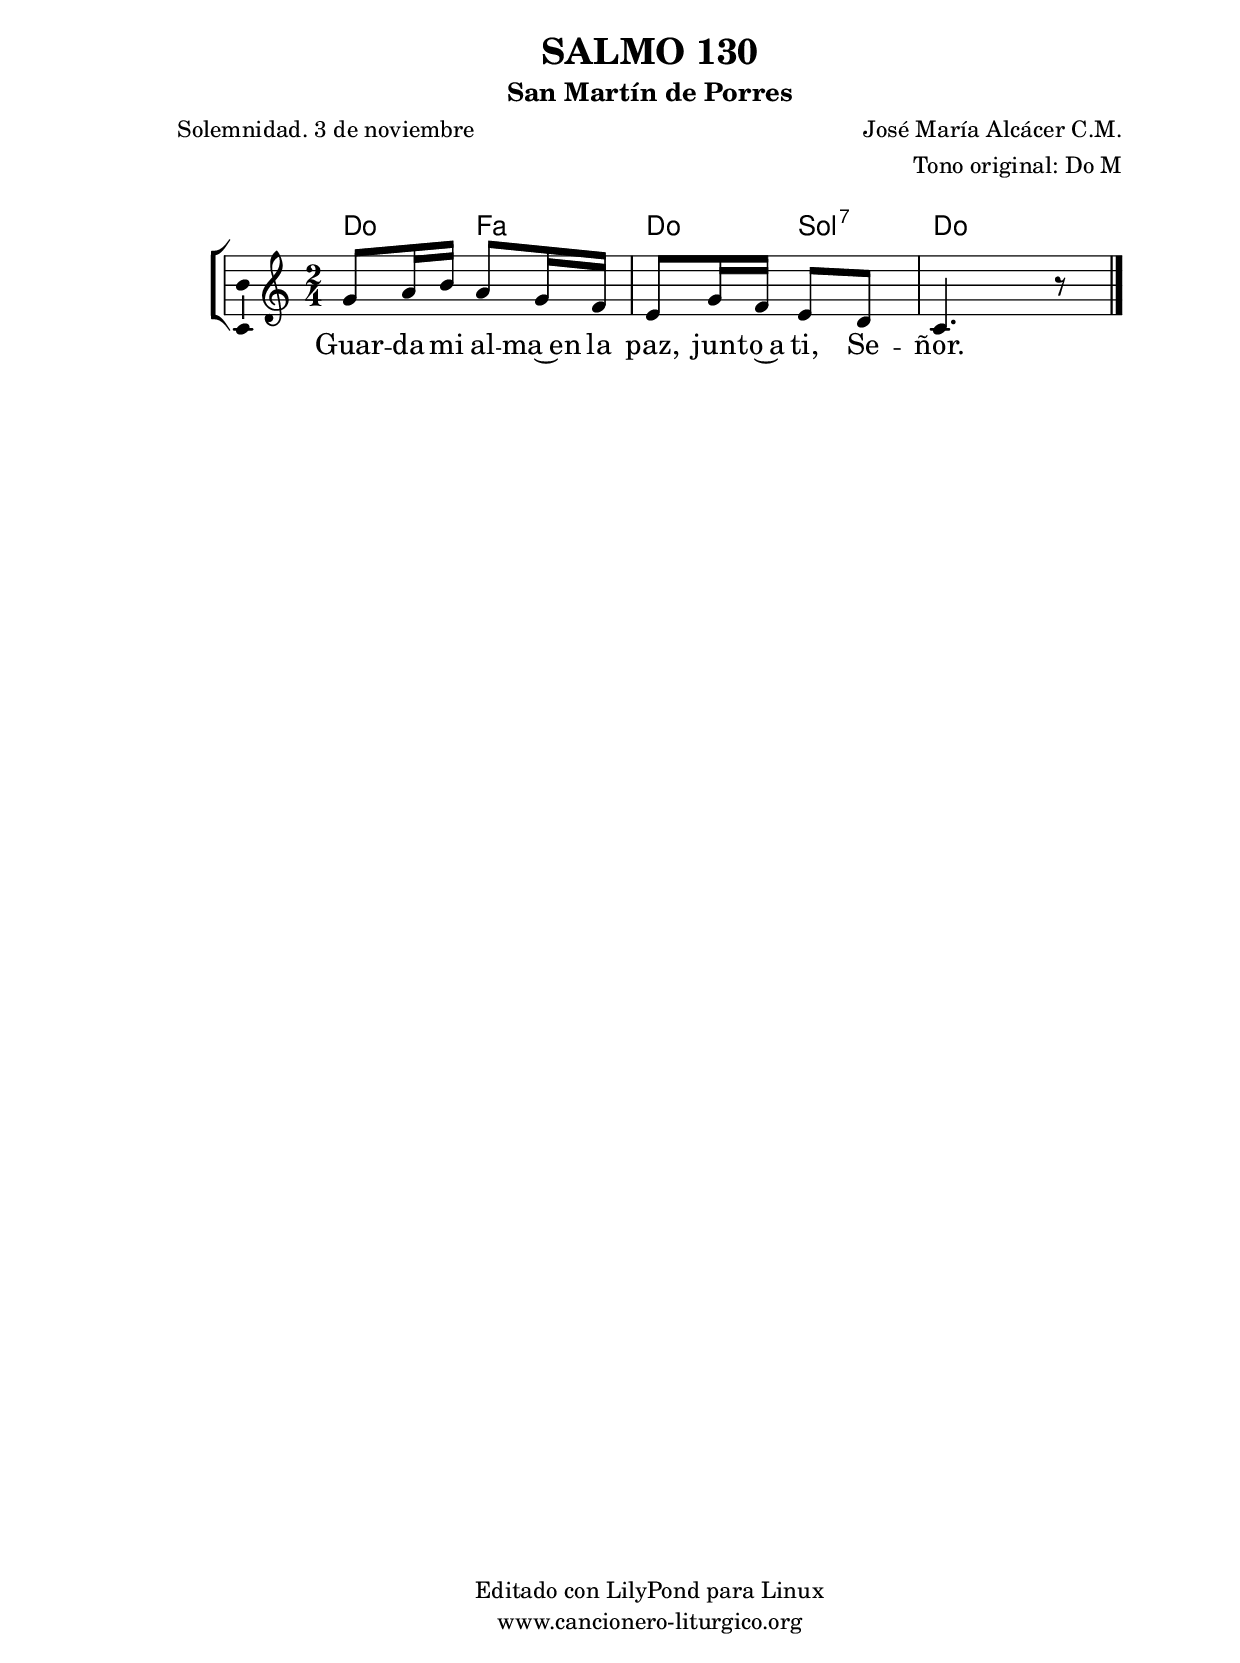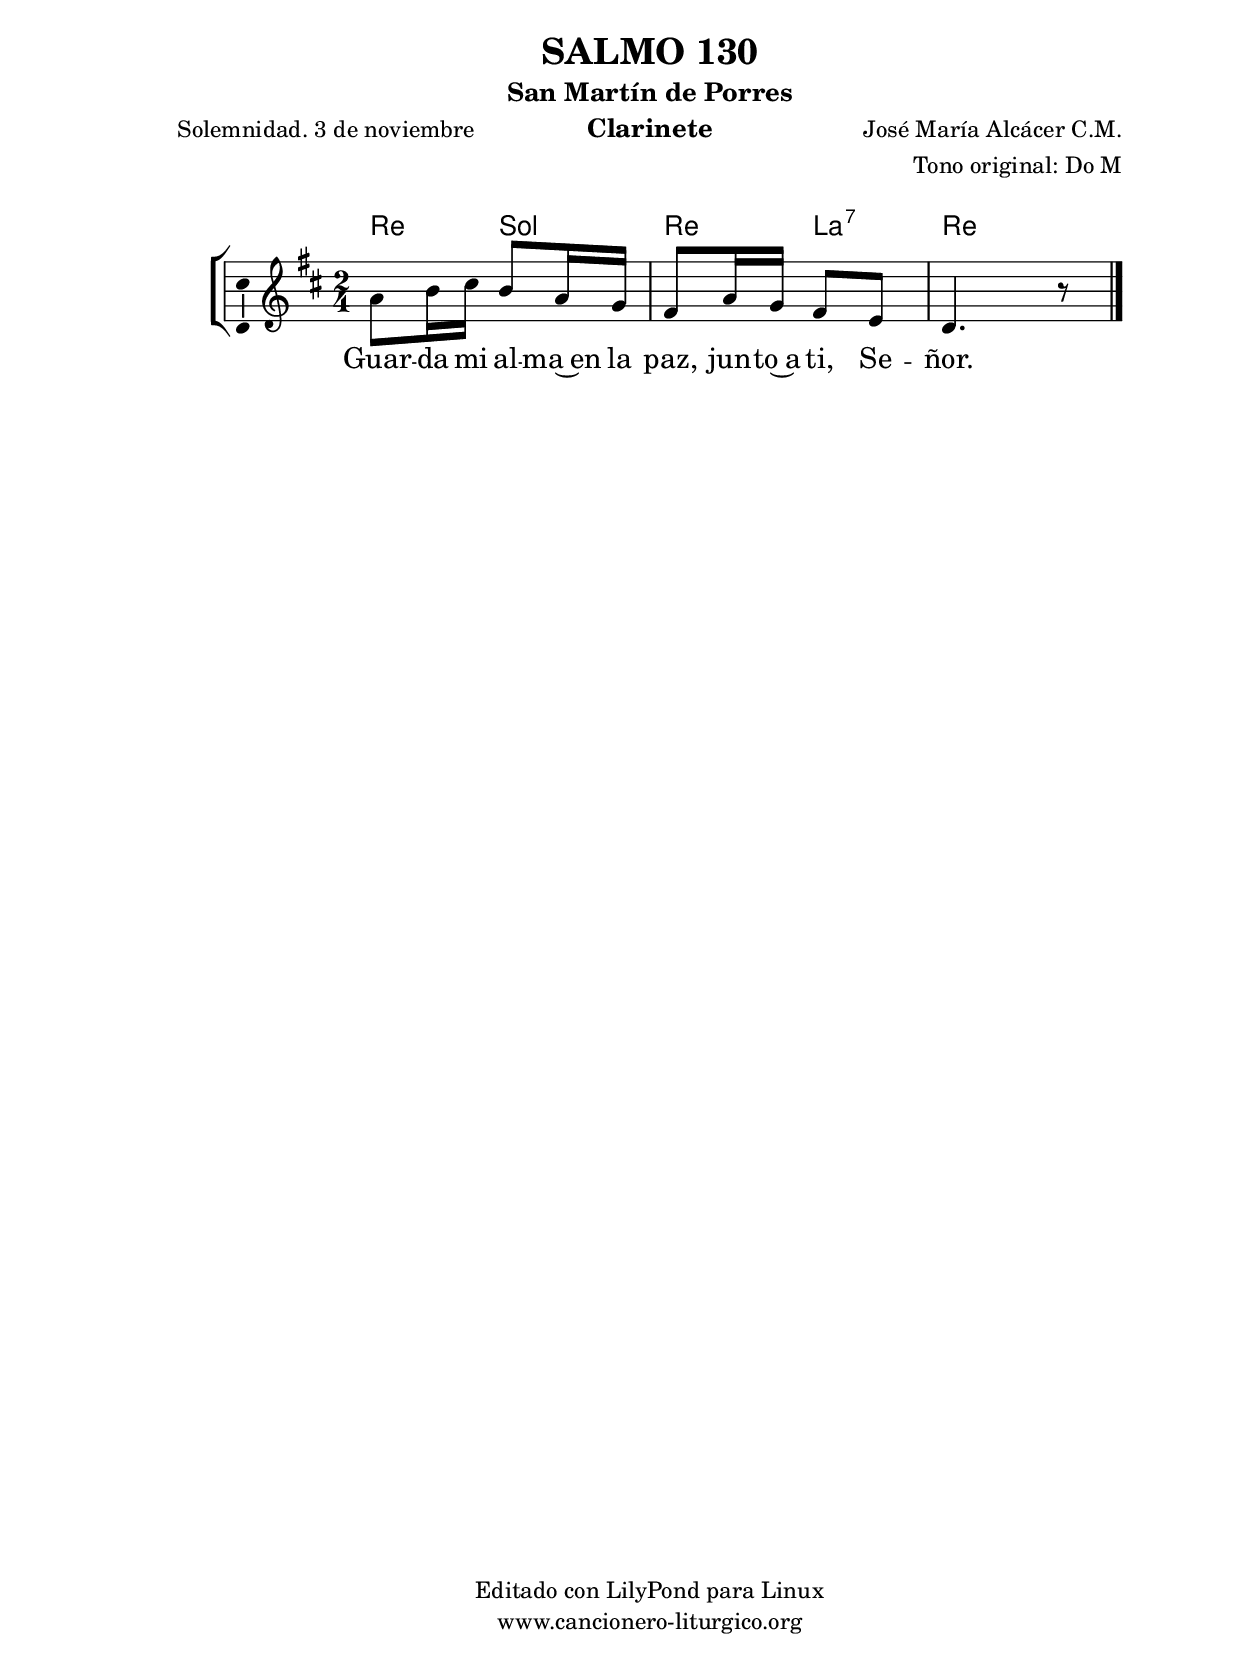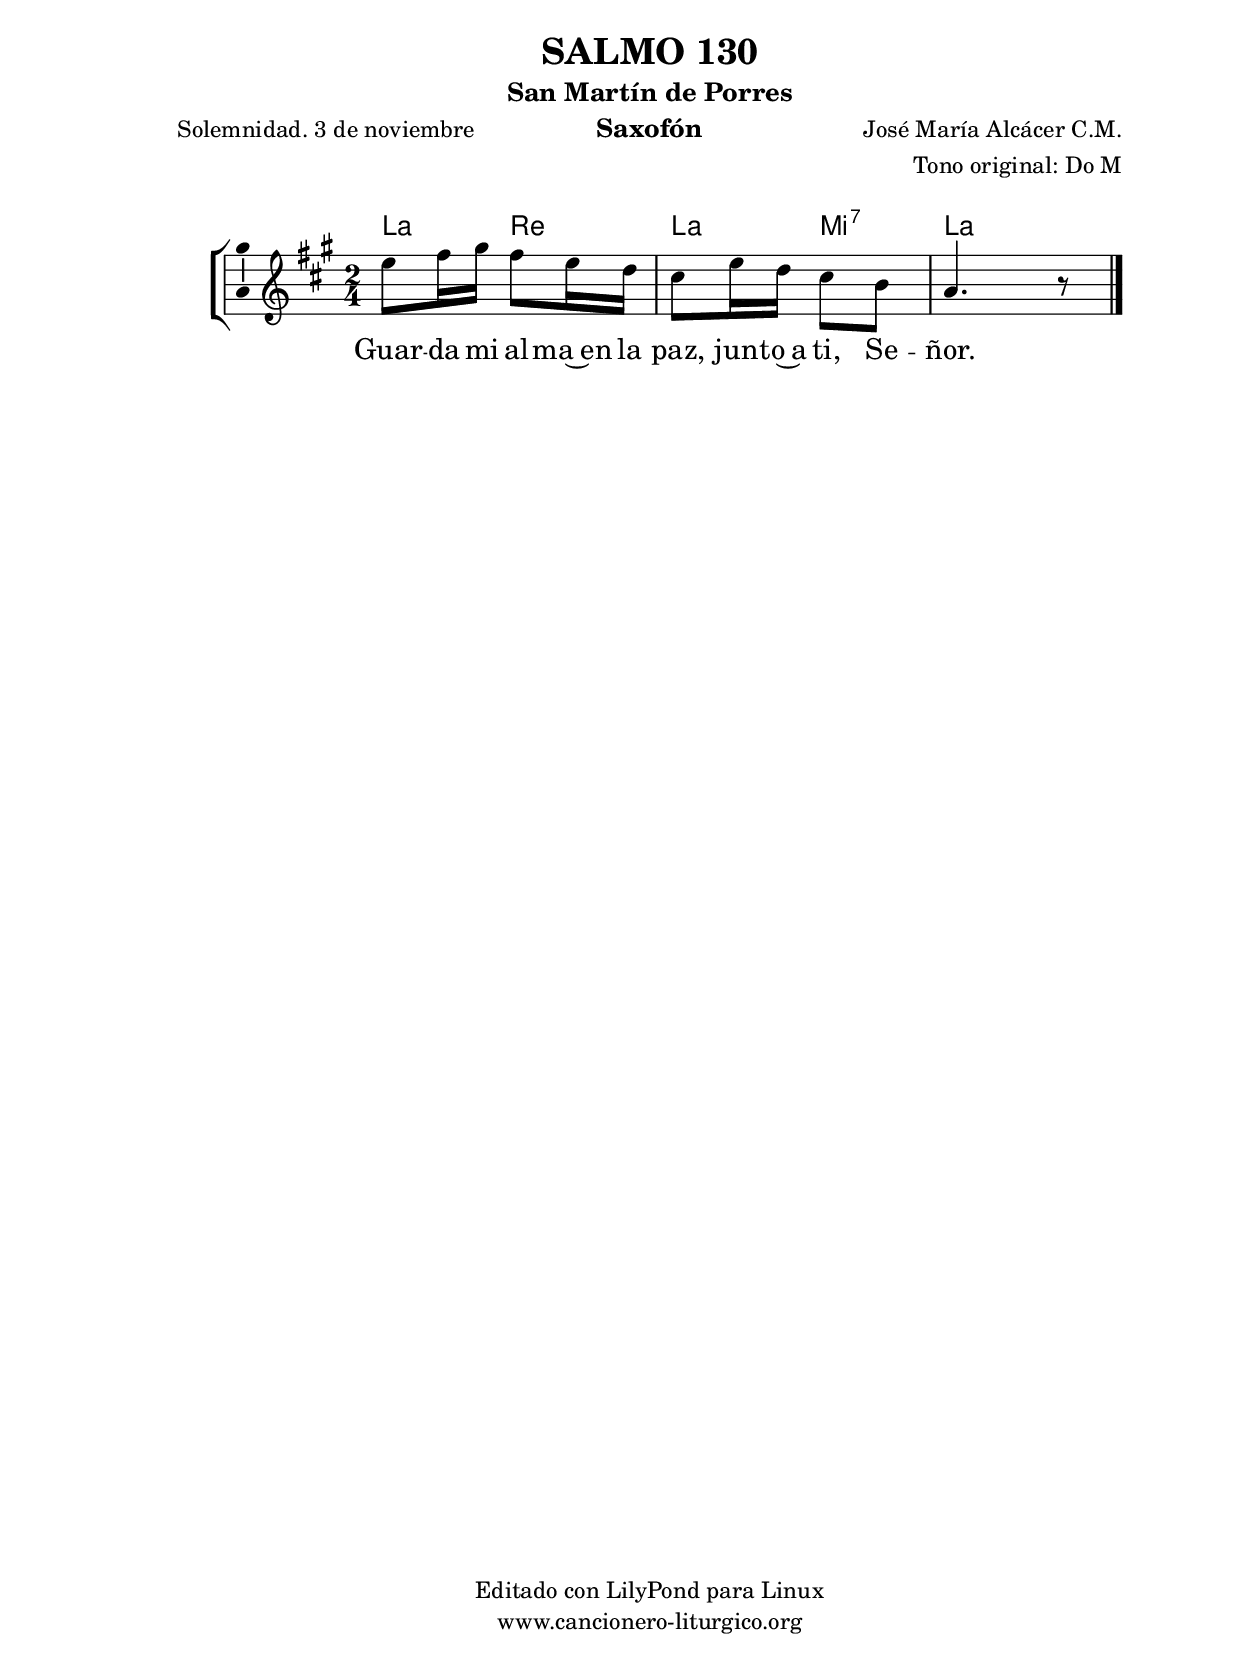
%
%para convertir .midi en .wav:
%timidity filename.midi -Ow -o finename.wav
%
%
%Para convertir de .wav a .mp3:
%lame -h -m j filename.wav
%
%
%para escuchar el midi:
%timidity nombrefichero.midi
%


%versión de lilypond para la que se ha escrito esta partitura:
\version "2.16.0"

	%Tamaño papel
	#(set-default-paper-size "a4")
	%Tamaño partitura
	#(set-global-staff-size 20)
	%No responde al pulsar sobre una nota
	#(ly:set-option 'point-and-click #f)

%parámetros del encabezamiento:
\header {
	title = "SALMO 130"
	subtitle = "San Martín de Porres"
	composer = "José María Alcácer C.M."
	poet = "Solemnidad. 3 de noviembre"
	meter = ""
	arranger = "Tono original: Do M"
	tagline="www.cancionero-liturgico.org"
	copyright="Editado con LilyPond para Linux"
	tiempo = ""
	usos = "Salmo"
	letra = "Guarda mi alma en la paz, junto a ti, Señor."
	}

%parámetros asociados al papel:
\paper  {
	oddHeaderMarkup = \markup {\fill-line { \on-the-fly #not-first-page \fromproperty #'header:title \on-the-fly #not-first-page \fromproperty #'header:composer }}
	evenHeaderMarkup = \markup {\fill-line { \fromproperty #'header:composer \fromproperty #'header:title }}
	#(set-paper-size "a4")
	print-page-number = ##f
	first-page-number = 1
	print-first-page-number = ##f
%	head-separation = 3.0 \cm
	top-margin = 2.0 \cm
	bottom-margin = 0.5\cm
%%%	bottom-margin = -1.0\cm
	left-margin = 3.0 \cm
	line-width = 16.0 \cm 
	indent = 8\mm
	interscoreline = 2.\mm
	between-system-space = 15\mm
%	para que las partituras no llenen la hoja:
	ragged-bottom = ##t
%	idem para la última hoja:
	ragged-last-bottom = ##f
%	para que las partituras llenen el ancho del papel:
	ragged-last = ##f
	after-title-space = 2.5 \cm
%page-count=1
%system-count=8

	%Flexible Vertical Spacing
%	markup-markup-spacing =
%	#'((basic-distance . 15) (minimum-distance . 15) (padding . 3))
	markup-system-spacing =
	#'((basic-distance . 15) (minimum-distance . 15) (padding . 3))
	system-system-spacing =
	#'((basic-distance . 15) (minimum-distance . 15) (padding . 3))
	score-system-spacing =
	#'((basic-distance . 15) (minimum-distance . 15) (padding . 5))
%	top-system-spacing = % header
%	#'((basic-distance . 8) (minimum-distance . 0) (padding . 3))
%	top-markup-spacing =
%	#'((basic-distance . 20) (minimum-distance . 20) (padding . 3))
	last-bottom-spacing = % footer
	#'((basic-distance . 5) (minimum-distance . 5) (padding . 3))
%	score-markup-spacing =
%	#'((basic-distance . 16) (minimum-distance . 13) (padding . 3))

	}


%parámetros que afectan a toda la partitura:
global =  {
	%clave de sol (G):
	\clef G
	%armadura:
%	\transpose ees f
	\key c \major
	\tempo 4=52
	\set Score.tempoHideNote = ##t
	}


acordes = {
	\italianChords
	\chordmode {
%	\transpose ees f
{

c4 f c g:7 c s

	}
	}
}

melodia = 
%	\transpose ees f
{
	\relative c''{
	\time 2/4

g8 a16 b a8 g16 f
e8 g16 f e8 d
c4. r8

	\bar "|."
	}
	}


texto = \lyricmode {
Guar -- da mi al -- ma~en la paz, jun -- to~a ti, Se -- ñor.
	}


acordesStaff = \context ChordNames = acordesStaff <<
	\set chordChanges = ##t
	\acordes
	>>


vozStaff = \context Voice = vozStaff
\with {\consists "Ambitus_engraver"}
<<
%	\set Staff.instrumentName = ""
%	\set Staff.shortInstrumentName = ""
%	\set Staff.midiInstrument = #"clarinet"
%	\set Staff.midiInstrument = #"cello"
%	\set Staff.midiInstrument = #"flute"
	\set Staff.midiInstrument = #"electric guitar (jazz)"
%	\set Staff.midiInstrument = #"english horn"
%	\set Staff.midiInstrument = #"violin"
%	\set Staff.midiInstrument = #"glockenspiel"
	\set Staff.midiMinimumVolume = #0.7
	\set Staff.midiMaximumVolume = #0.9
	\global
	\melodia
	>>


textoStaff = \context Lyrics = textoStaff <<
	\lyricsto vozStaff \texto
	>>

\book {
	\score {
		\context ChoirStaff {
			\override StaffGroup.SystemStartBracket #'collapse-height = #1
			\override Score.SystemStartBar #'collapse-height = #1
			<<
			\acordesStaff
			\vozStaff
			\textoStaff
			>>
			}
		\layout {
	    		\context {
				\Lyrics
				\override LyricText #'font-size = #2
				}
	   		 \context {
				\Score
				%fontSize = #3
				\override StaffSymbol #'staff-space = #(magstep +3)
				%\override Beam #'thickness = #0.55
				%\override SpacingSpanner #'spacing-increment = #1.0
				%\override Slur #'height-limit = #1.5
				}
			}
		}
	\score {
		\unfoldRepeats
		\context ChoirStaff {
			<<
			\acordesStaff
			\vozStaff
			>>
			}
		\midi {
	  		\context {
	  			\Score
				tempoWholesPerMinute = #(ly:make-moment 70 4)
				}
			}
		}
	}

%Partitura para clarinete
#(define output-suffix "C")
\book {
	\header{
		instrument = "Clarinete"
		}
	\score {
		\context ChoirStaff {
			\override StaffGroup.SystemStartBracket #'collapse-height = #1
			\override Score.SystemStartBar #'collapse-height = #1
\transpose c d
			<<
			\acordesStaff
			\vozStaff
			\textoStaff
			>>
			}
		\layout {
	    		\context {
				\Lyrics
				\override LyricText #'font-size = #2
				}
	   		 \context {
				\Score
				%fontSize = #3
				\override StaffSymbol #'staff-space = #(magstep +3)
				%\override Beam #'thickness = #0.55
				%\override SpacingSpanner #'spacing-increment = #1.0
				%\override Slur #'height-limit = #1.5
				}
			}
		}
	}

%Partitura para saxofón
#(define output-suffix "S")
\book {
	\header{
		instrument = "Saxofón"
		}
	\score {
		\context ChoirStaff {
			\override StaffGroup.SystemStartBracket #'collapse-height = #1
			\override Score.SystemStartBar #'collapse-height = #1
\transpose c a
			<<
			\acordesStaff
			\vozStaff
			\textoStaff
			>>
			}
		\layout {
	    		\context {
				\Lyrics
				\override LyricText #'font-size = #2
				}
	   		 \context {
				\Score
				%fontSize = #3
				\override StaffSymbol #'staff-space = #(magstep +3)
				%\override Beam #'thickness = #0.55
				%\override SpacingSpanner #'spacing-increment = #1.0
				%\override Slur #'height-limit = #1.5
				}
			}
		}
	}

